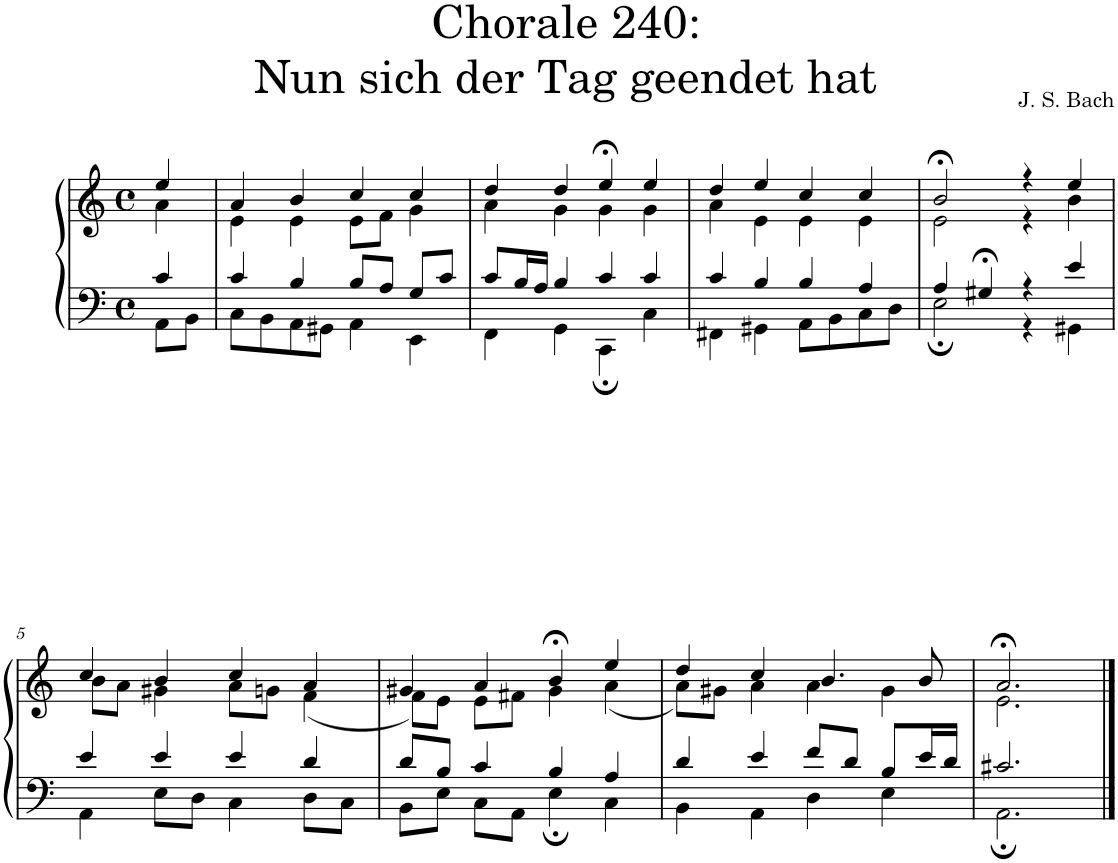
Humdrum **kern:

**kern	**kern
*part1	*part1
*staff2	*staff1
*I"S,A	*
*clefF4	*clefG2
*k[]	*k[]
*M4/4	*M4/4
*met(c)	*met(c)
=	=
*^	*^
4c/	8AA\L	4ee/	4a\
.	8BB\J	.	.
=1	=1	=1	=1
4c/	8C\L	4a/	4e\
.	8BB\	.	.
4B/	8AA\	4b/	4e\
.	8GG#X\J	.	.
8B/L	4AA\	4cc/	8e\L
8A/J	.	.	8f\J
8G/L	4EE\	4cc/	4g\
8c/J	.	.	.
=2	=2	=2	=2
8c/L	4FF\	4dd/	4a\
16B/L	.	.	.
16A/JJ	.	.	.
4B/	4GG\	4dd/	4g\
4c/	4CC;\	4ee;</	4g\
4c/	4C\	4ee/	4g\
=3	=3	=3	=3
4c/	4FF#X\	4dd/	4a\
4B/	4GG#X\	4ee/	4e\
4B/	8AA\L	4cc/	4e\
.	8BB\	.	.
4A/	8C\	4cc/	4e\
.	8D\J	.	.
=4	=4	=4	=4
4A/	2E;\	2b;</	2e\
4G#X;</	.	.	.
4r	4r	4r	4r
4e/	4GG#X\	4ee/	4b\
!!LO:LB:g=z	!!
=5	=5	=5	=5
4e/	4AA\	4cc/	8b\L
.	.	.	8a\J
4e/	8E\L	4b/	4g#X\
.	8D\J	.	.
4e/	4C\	4cc/	8a\L
.	.	.	8gn\J
4d/	8D\L	4a/	(<4f\
.	8C\J	.	.
=6	=6	=6	=6
8d/L	8BB\L	4g#X/	8f\L)
8B/J	8E\J	.	8e\J
4c/	8C\L	4a/	8e\L
.	8AA\J	.	8f#X\J
4B/	4E;\	4b;</	4g#\
4A/	4C\	4ee/	(<4a\
=7	=7	=7	=7
4d/	4BB\	4dd/	8a\L)
.	.	.	8g#X\J
4e/	4AA\	4cc/	4a\
8f/L	4D\	4.b/	4a\
8d/J	.	.	.
8B/L	4E\	.	4g#\
16e/L	.	8b/	.
16d/JJ	.	.	.
=8	=8	=8	=8
2.c#X/	2.AA;\	2.a;</	2.e\
*v	*v	*	*
*	*v	*v
==	==
*-	*-
